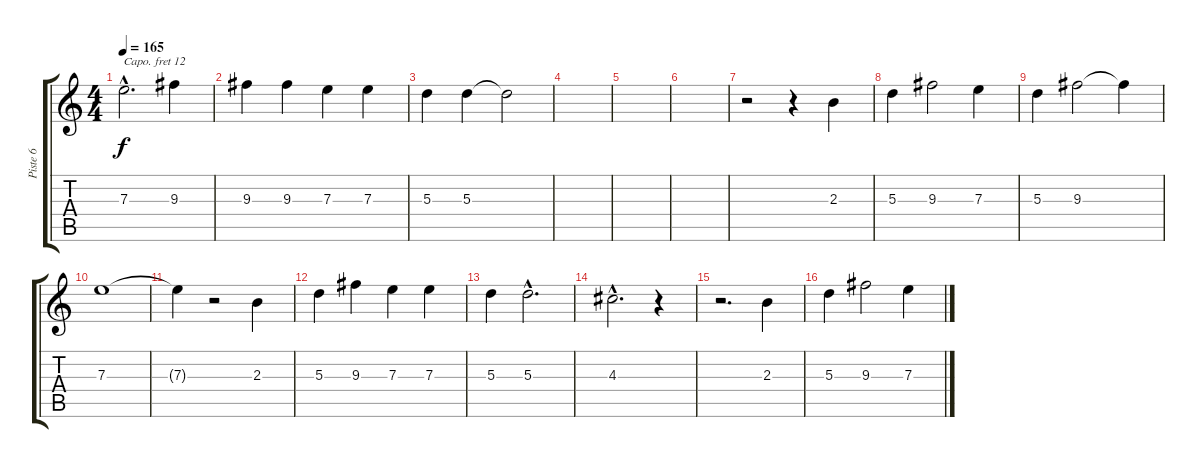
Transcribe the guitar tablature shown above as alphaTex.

\track ("Piste 6" "Piste 6") {instrument stringensemble2}
\staff {score tabs}
\capo 12
\tuning (E4 D4 A3 D3 A2 D2) {hide}
\ts (4 4)
\tempo 165
\clef g2
\ks c
7.3{hac}.2{d dy f} 9.3.4 |
9.3.4 9.3.4 7.3.4 7.3.4 |
5.3.4 5.3.4 5.3{t}.2 |
|
|
|
r.2 r.4 2.3.4 |
5.3.4 9.3.2 7.3.4 |
5.3.4 9.3.2 9.3{t}.4 |
7.3.1 |
7.3{t}.4 r.2 2.3.4 |
5.3.4 9.3.4 7.3.4 7.3.4 |
5.3.4 5.3{hac}.2{d} |
4.3{hac}.2{d} r.4 |
r.2{d} 2.3.4 |
5.3.4 9.3.2 7.3.4
